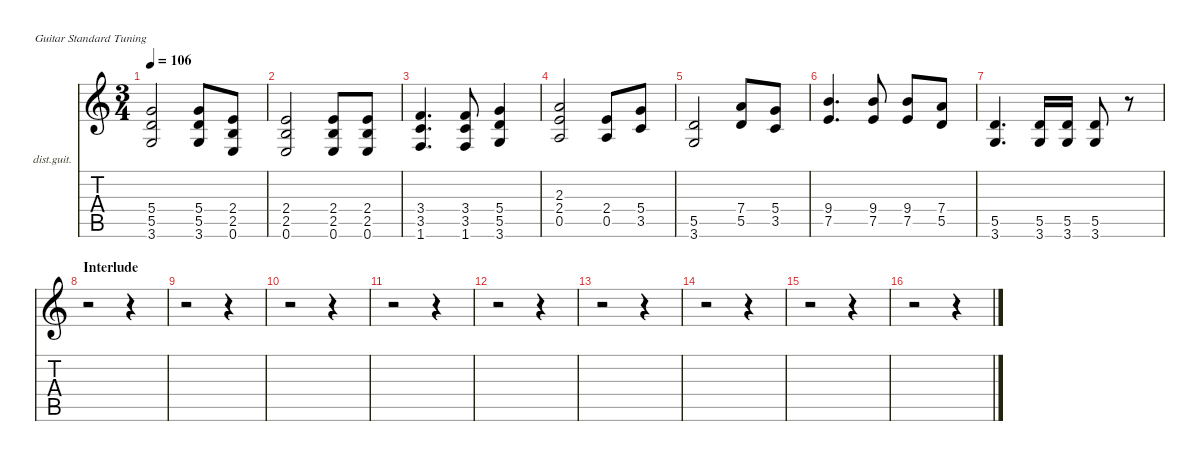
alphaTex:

\defaultSystemsLayout 4
\hideDynamics
\bracketExtendMode nobrackets
\firstSystemTrackNameOrientation horizontal
\otherSystemsTrackNameOrientation horizontal
\track ("Kirk Hammet" "dist.guit.") {instrument distortionguitar}
\staff {score tabs}
\tuning (E4 B3 G3 D3 A2 E2)
\ts (3 4)
\tempo 106
\clef g2
\ks c
(5.4 5.5 3.6).2{dy f beam Up} (5.4 5.5 3.6).8{beam Up} (2.4 2.5 0.6).8{beam Up} |
(2.4 2.5 0.6).2{beam Up} (2.4 2.5 0.6).8{beam Up} (2.4 2.5 0.6).8{beam Up} |
(3.4 3.5 1.6).4{d beam Up} (3.4 3.5 1.6).8{beam Up} (5.4 5.5 3.6).4{beam Up} |
(2.3 2.4 0.5).2{beam Up} (2.4 0.5).8{beam Up} (5.4 3.5).8{beam Up} |
(5.5 3.6).2{beam Up} (7.4 5.5).8{beam Up} (5.4 3.5).8{beam Up} |
(9.4 7.5).4{d beam Up} (9.4 7.5).8{beam Up} (9.4 7.5).8{beam Up} (7.4 5.5).8{beam Up} |
(5.5 3.6).4{d beam Up} (5.5 3.6).16{beam Up} (5.5 3.6).16{beam Up} (5.5 3.6).8{beam Up} r.8{beam Up} |
\section ("" "Interlude")
r.2{beam Down} r.4{beam Down} |
r.2{beam Down} r.4{beam Down} |
r.2{beam Down} r.4{beam Down} |
r.2{beam Down} r.4{beam Down} |
r.2{beam Down} r.4{beam Down} |
r.2{beam Down} r.4{beam Down} |
r.2{beam Down} r.4{beam Down} |
r.2{beam Down} r.4{beam Down} |
r.2{beam Down} r.4{beam Down}
